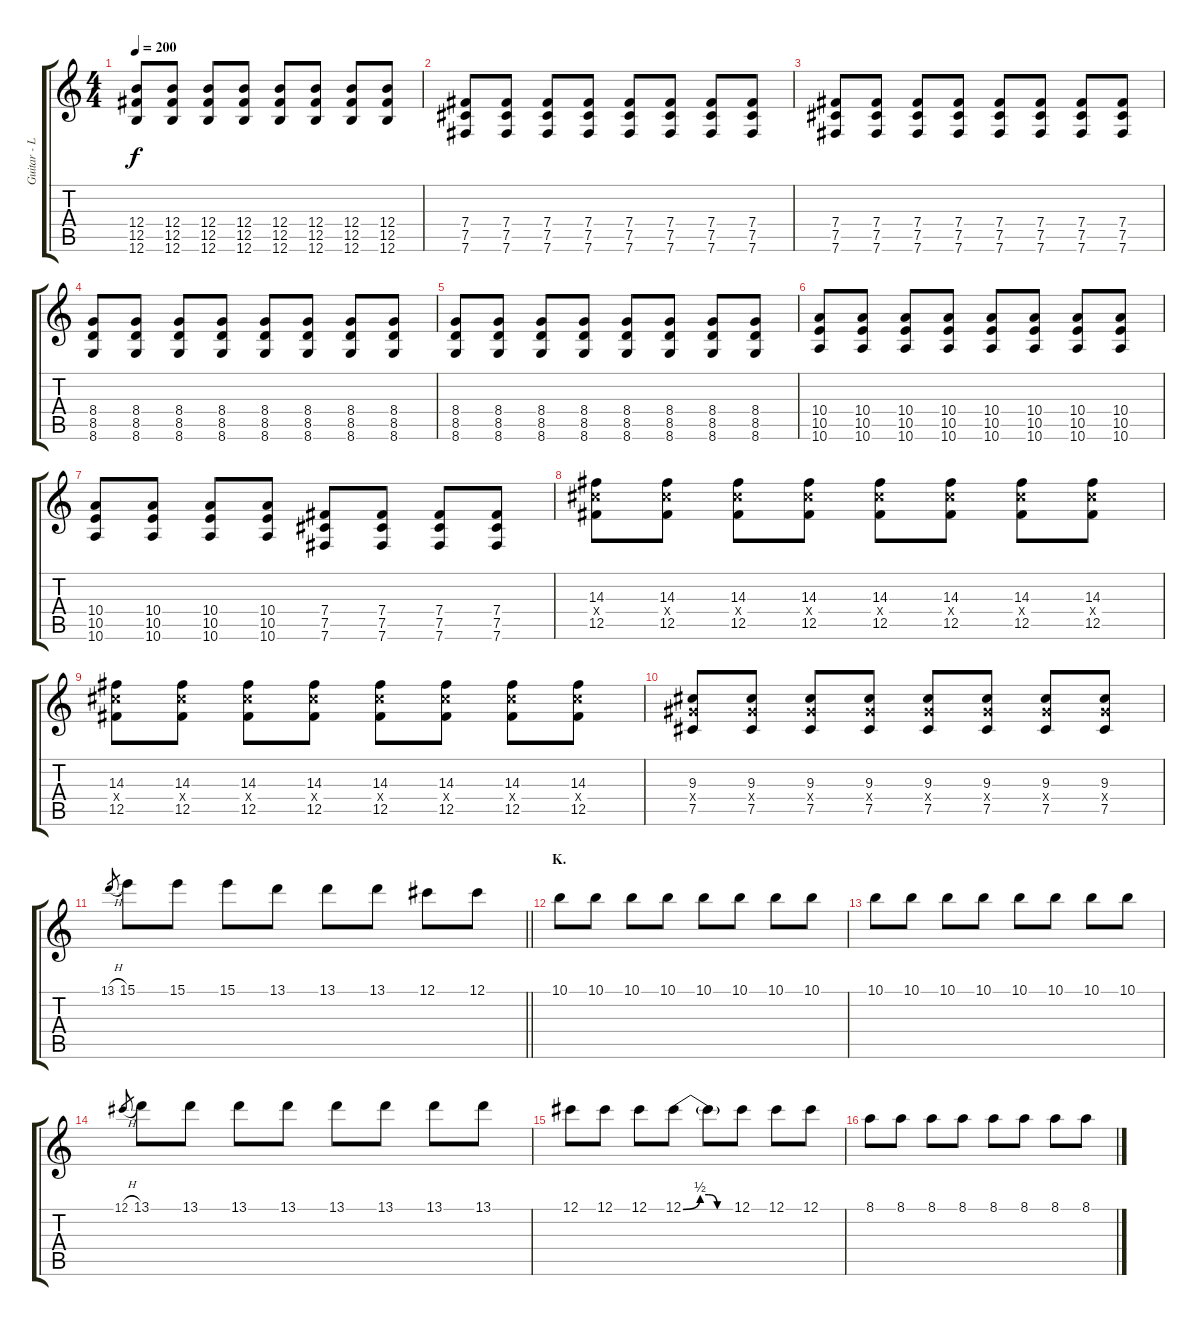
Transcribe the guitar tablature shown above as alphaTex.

\track ("Guitar - Left" "Guitar - L") {instrument distortionguitar}
\staff {score tabs}
\tuning (Db4 Ab3 E3 B2 Gb2 B1) {hide}
\ts (4 4)
\tempo 200
\clef g2
\ks c
(12.4 12.5 12.6).8{dy f} (12.4 12.5 12.6).8 (12.4 12.5 12.6).8 (12.4 12.5 12.6).8 (12.4 12.5 12.6).8 (12.4 12.5 12.6).8 (12.4 12.5 12.6).8 (12.4 12.5 12.6).8 |
(7.4 7.5 7.6).8 (7.4 7.5 7.6).8 (7.4 7.5 7.6).8 (7.4 7.5 7.6).8 (7.4 7.5 7.6).8 (7.4 7.5 7.6).8 (7.4 7.5 7.6).8 (7.4 7.5 7.6).8 |
(7.4 7.5 7.6).8 (7.4 7.5 7.6).8 (7.4 7.5 7.6).8 (7.4 7.5 7.6).8 (7.4 7.5 7.6).8 (7.4 7.5 7.6).8 (7.4 7.5 7.6).8 (7.4 7.5 7.6).8 |
(8.4 8.5 8.6).8 (8.4 8.5 8.6).8 (8.4 8.5 8.6).8 (8.4 8.5 8.6).8 (8.4 8.5 8.6).8 (8.4 8.5 8.6).8 (8.4 8.5 8.6).8 (8.4 8.5 8.6).8 |
(8.4 8.5 8.6).8 (8.4 8.5 8.6).8 (8.4 8.5 8.6).8 (8.4 8.5 8.6).8 (8.4 8.5 8.6).8 (8.4 8.5 8.6).8 (8.4 8.5 8.6).8 (8.4 8.5 8.6).8 |
(10.4 10.5 10.6).8 (10.4 10.5 10.6).8 (10.4 10.5 10.6).8 (10.4 10.5 10.6).8 (10.4 10.5 10.6).8 (10.4 10.5 10.6).8 (10.4 10.5 10.6).8 (10.4 10.5 10.6).8 |
(10.4 10.5 10.6).8 (10.4 10.5 10.6).8 (10.4 10.5 10.6).8 (10.4 10.5 10.6).8 (7.4 7.5 7.6).8 (7.4 7.5 7.6).8 (7.4 7.5 7.6).8 (7.4 7.5 7.6).8 |
(14.3 14.4{x} 12.5).8 (14.3 14.4{x} 12.5).8 (14.3 14.4{x} 12.5).8 (14.3 14.4{x} 12.5).8 (14.3 14.4{x} 12.5).8 (14.3 14.4{x} 12.5).8 (14.3 14.4{x} 12.5).8 (14.3 14.4{x} 12.5).8 |
(14.3 14.4{x} 12.5).8 (14.3 14.4{x} 12.5).8 (14.3 14.4{x} 12.5).8 (14.3 14.4{x} 12.5).8 (14.3 14.4{x} 12.5).8 (14.3 14.4{x} 12.5).8 (14.3 14.4{x} 12.5).8 (14.3 14.4{x} 12.5).8 |
(9.3 9.4{x} 7.5).8 (9.3 9.4{x} 7.5).8 (9.3 9.4{x} 7.5).8 (9.3 9.4{x} 7.5).8 (9.3 9.4{x} 7.5).8 (9.3 9.4{x} 7.5).8 (9.3 9.4{x} 7.5).8 (9.3 9.4{x} 7.5).8 |
\barLineRight lightlight
13.1{h}.8{gr} 15.1.8{volume 12 balance 8} 15.1.8 15.1.8 13.1.8 13.1.8 13.1.8 12.1.8 12.1.8 |
\section ("" "K.")
10.1.8 10.1.8 10.1.8 10.1.8 10.1.8 10.1.8 10.1.8 10.1.8 |
10.1.8 10.1.8 10.1.8 10.1.8 10.1.8 10.1.8 10.1.8 10.1.8 |
12.1{h}.8{gr} 13.1.8 13.1.8 13.1.8 13.1.8 13.1.8 13.1.8 13.1.8 13.1.8 |
12.1.8 12.1.8 12.1.8 12.1{be (custom 0 0 20 2 30 2 40 0 60 0)}.8 12.1{t}.8 12.1.8 12.1.8 12.1.8 |
8.1.8 8.1.8 8.1.8 8.1.8 8.1.8 8.1.8 8.1.8 8.1.8
